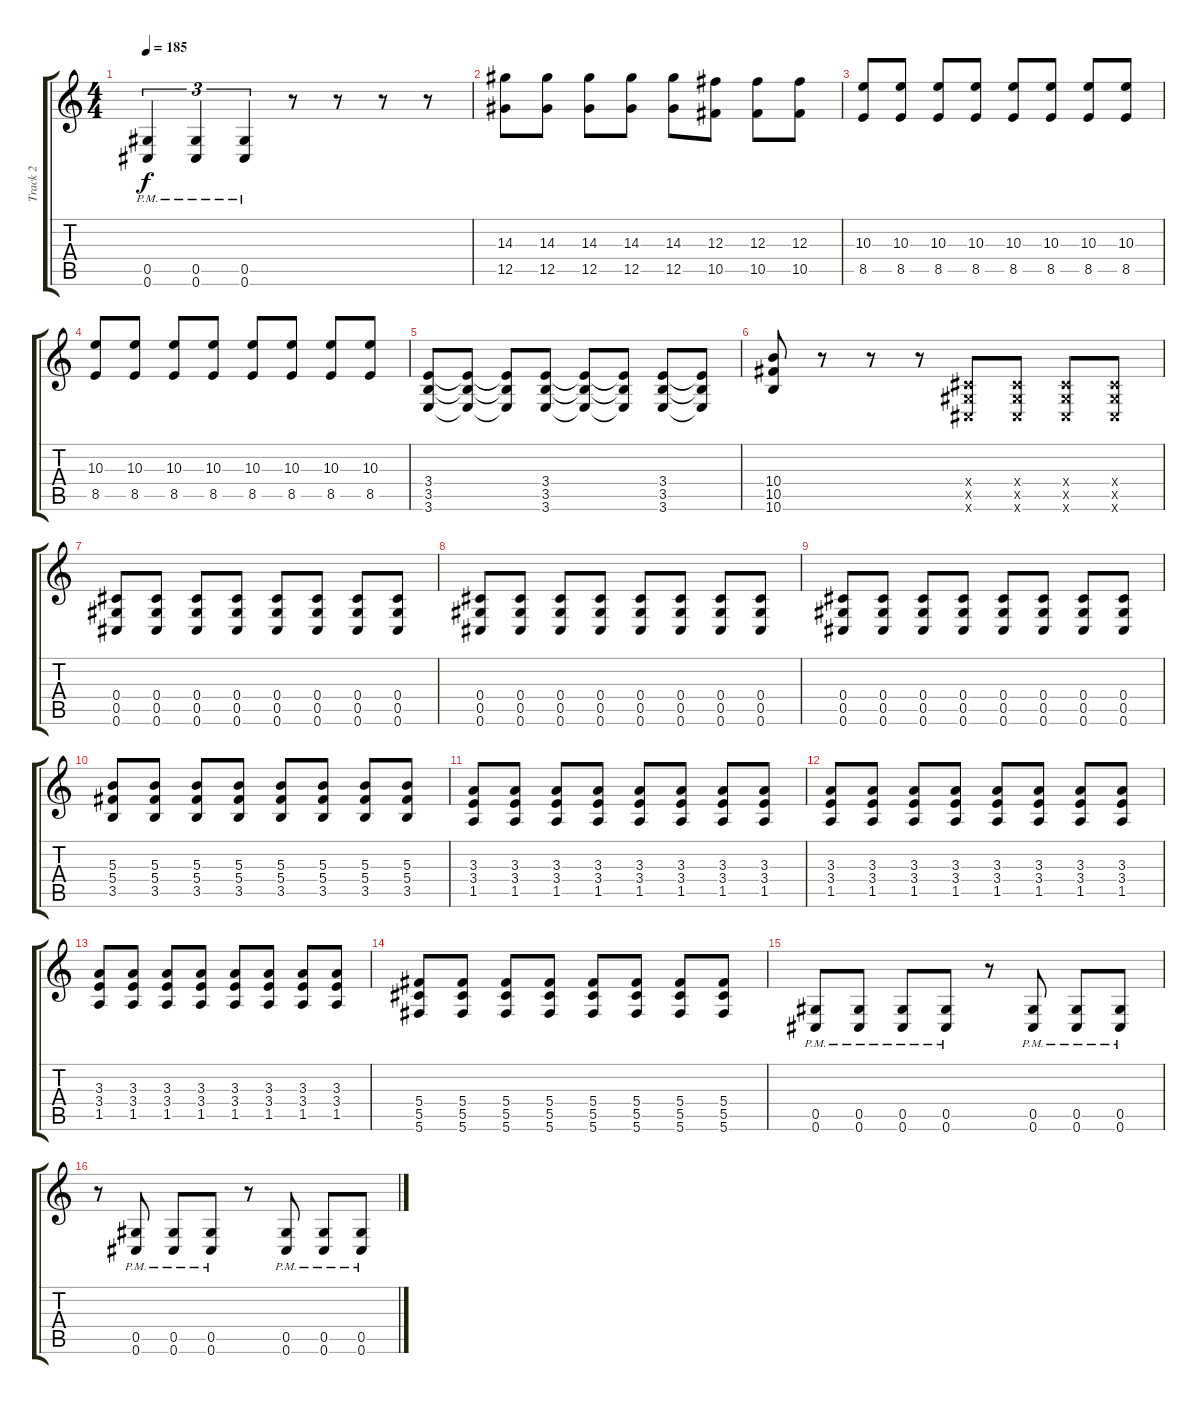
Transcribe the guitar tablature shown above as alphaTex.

\track ("Track 2" "Track 2") {instrument distortionguitar}
\staff {score tabs}
\tuning (Eb4 Bb3 Gb3 Db3 Ab2 Db2) {hide}
\ts (4 4)
\tempo 185
\clef g2
\ks c
(0.5{pm} 0.6{pm}).4{tu (3 2) dy f} (0.5{pm} 0.6{pm}).4{tu (3 2)} (0.5{pm} 0.6{pm}).4{tu (3 2)} r.8 r.8 r.8 r.8 |
(14.3 12.5).8 (14.3 12.5).8 (14.3 12.5).8 (14.3 12.5).8 (14.3 12.5).8 (12.3 10.5).8 (12.3 10.5).8 (12.3 10.5).8 |
(10.3 8.5).8 (10.3 8.5).8 (10.3 8.5).8 (10.3 8.5).8 (10.3 8.5).8 (10.3 8.5).8 (10.3 8.5).8 (10.3 8.5).8 |
(10.3 8.5).8 (10.3 8.5).8 (10.3 8.5).8 (10.3 8.5).8 (10.3 8.5).8 (10.3 8.5).8 (10.3 8.5).8 (10.3 8.5).8 |
(3.4 3.5 3.6).8 (3.4{t} 3.5{t} 3.6{t}).8 (3.4{t} 3.5{t} 3.6{t}).8 (3.4 3.5 3.6).8 (3.4{t} 3.5{t} 3.6{t}).8 (3.4{t} 3.5{t} 3.6{t}).8 (3.4 3.5 3.6).8 (3.4{t} 3.5{t} 3.6{t}).8 |
(10.4 10.5 10.6).8 r.8 r.8 r.8 (0.4{x} 0.5{x} 0.6{x}).8 (0.4{x} 0.5{x} 0.6{x}).8 (0.4{x} 0.5{x} 0.6{x}).8 (0.4{x} 0.5{x} 0.6{x}).8 |
(0.4 0.5 0.6).8 (0.4 0.5 0.6).8 (0.4 0.5 0.6).8 (0.4 0.5 0.6).8 (0.4 0.5 0.6).8 (0.4 0.5 0.6).8 (0.4 0.5 0.6).8 (0.4 0.5 0.6).8 |
(0.4 0.5 0.6).8 (0.4 0.5 0.6).8 (0.4 0.5 0.6).8 (0.4 0.5 0.6).8 (0.4 0.5 0.6).8 (0.4 0.5 0.6).8 (0.4 0.5 0.6).8 (0.4 0.5 0.6).8 |
(0.4 0.5 0.6).8 (0.4 0.5 0.6).8 (0.4 0.5 0.6).8 (0.4 0.5 0.6).8 (0.4 0.5 0.6).8 (0.4 0.5 0.6).8 (0.4 0.5 0.6).8 (0.4 0.5 0.6).8 |
(5.3 5.4 3.5).8 (5.3 5.4 3.5).8 (5.3 5.4 3.5).8 (5.3 5.4 3.5).8 (5.3 5.4 3.5).8 (5.3 5.4 3.5).8 (5.3 5.4 3.5).8 (5.3 5.4 3.5).8 |
(3.3 3.4 1.5).8 (3.3 3.4 1.5).8 (3.3 3.4 1.5).8 (3.3 3.4 1.5).8 (3.3 3.4 1.5).8 (3.3 3.4 1.5).8 (3.3 3.4 1.5).8 (3.3 3.4 1.5).8 |
(3.3 3.4 1.5).8 (3.3 3.4 1.5).8 (3.3 3.4 1.5).8 (3.3 3.4 1.5).8 (3.3 3.4 1.5).8 (3.3 3.4 1.5).8 (3.3 3.4 1.5).8 (3.3 3.4 1.5).8 |
(3.3 3.4 1.5).8 (3.3 3.4 1.5).8 (3.3 3.4 1.5).8 (3.3 3.4 1.5).8 (3.3 3.4 1.5).8 (3.3 3.4 1.5).8 (3.3 3.4 1.5).8 (3.3 3.4 1.5).8 |
(5.4 5.5 5.6).8 (5.4 5.5 5.6).8 (5.4 5.5 5.6).8 (5.4 5.5 5.6).8 (5.4 5.5 5.6).8 (5.4 5.5 5.6).8 (5.4 5.5 5.6).8 (5.4 5.5 5.6).8 |
(0.5{pm} 0.6{pm}).8 (0.5{pm} 0.6{pm}).8 (0.5{pm} 0.6{pm}).8 (0.5{pm} 0.6{pm}).8 r.8 (0.5{pm} 0.6{pm}).8 (0.5{pm} 0.6{pm}).8 (0.5{pm} 0.6{pm}).8 |
r.8 (0.5{pm} 0.6{pm}).8 (0.5{pm} 0.6{pm}).8 (0.5{pm} 0.6{pm}).8 r.8 (0.5{pm} 0.6{pm}).8 (0.5{pm} 0.6{pm}).8 (0.5{pm} 0.6{pm}).8
